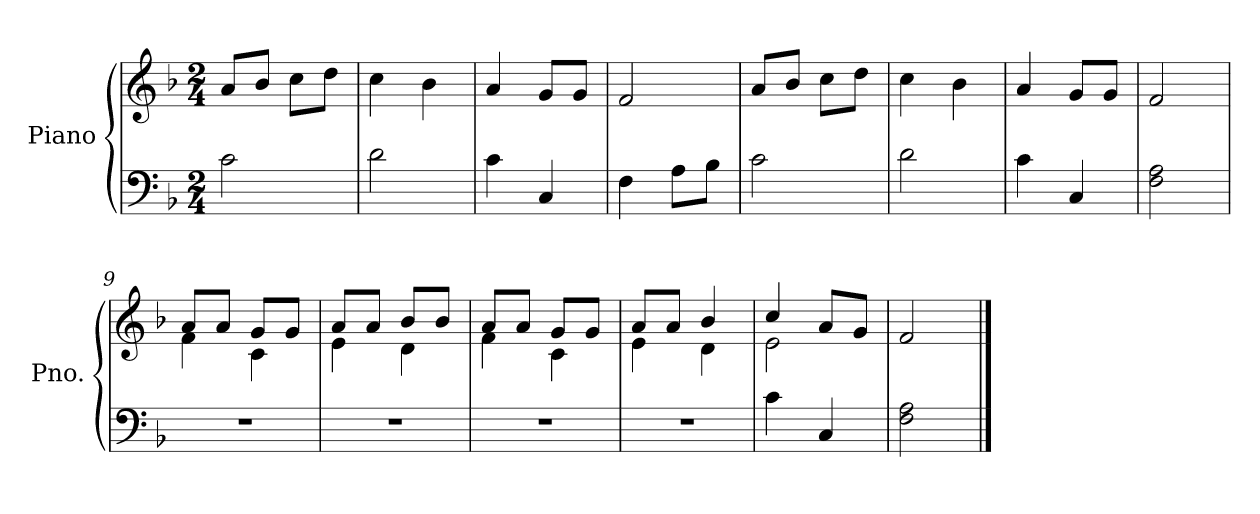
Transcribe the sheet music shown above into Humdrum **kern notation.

**kern	**kern
*part1	*part1
*staff2	*staff1
*I"Piano	*
*I'Pno.	*
*clefF4	*clefG2
*k[b-]	*k[b-]
*M2/4	*M2/4
*MM100	*MM100
=1	=1
2c\	8a/L
.	8b-/J
.	8cc\L
.	8dd\J
=2	=2
2d\	4cc\
.	4b-\
=3	=3
4c\	4a/
4C/	8g/L
.	8g/J
=4	=4
4F\	2f/
8A\L	.
8B-\J	.
=5	=5
2c\	8a/L
.	8b-/J
.	8cc\L
.	8dd\J
=6	=6
2d\	4cc\
.	4b-\
=7	=7
4c\	4a/
4C/	8g/L
.	8g/J
=8	=8
2F\ 2A\	2f/
=9	=9
*	*^
2r	8a/L	4f\
.	8a/J	.
.	8g/L	4c\
.	8g/J	.
=10	=10	=10
2r	8a/L	4e\
.	8a/J	.
.	8b-/L	4d\
.	8b-/J	.
!!LO:LB:g=z	!!
=11	=11	=11
2r	8a/L	4f\
.	8a/J	.
.	8g/L	4c\
.	8g/J	.
=12	=12	=12
2r	8a/L	4e\
.	8a/J	.
.	4b-/	4d\
=13	=13	=13
4c\	4cc/	2e\
4C/	8a/L	.
.	8g/J	.
*	*v	*v
=14	=14
2F\ 2A\	2f/
==	==
*-	*-
